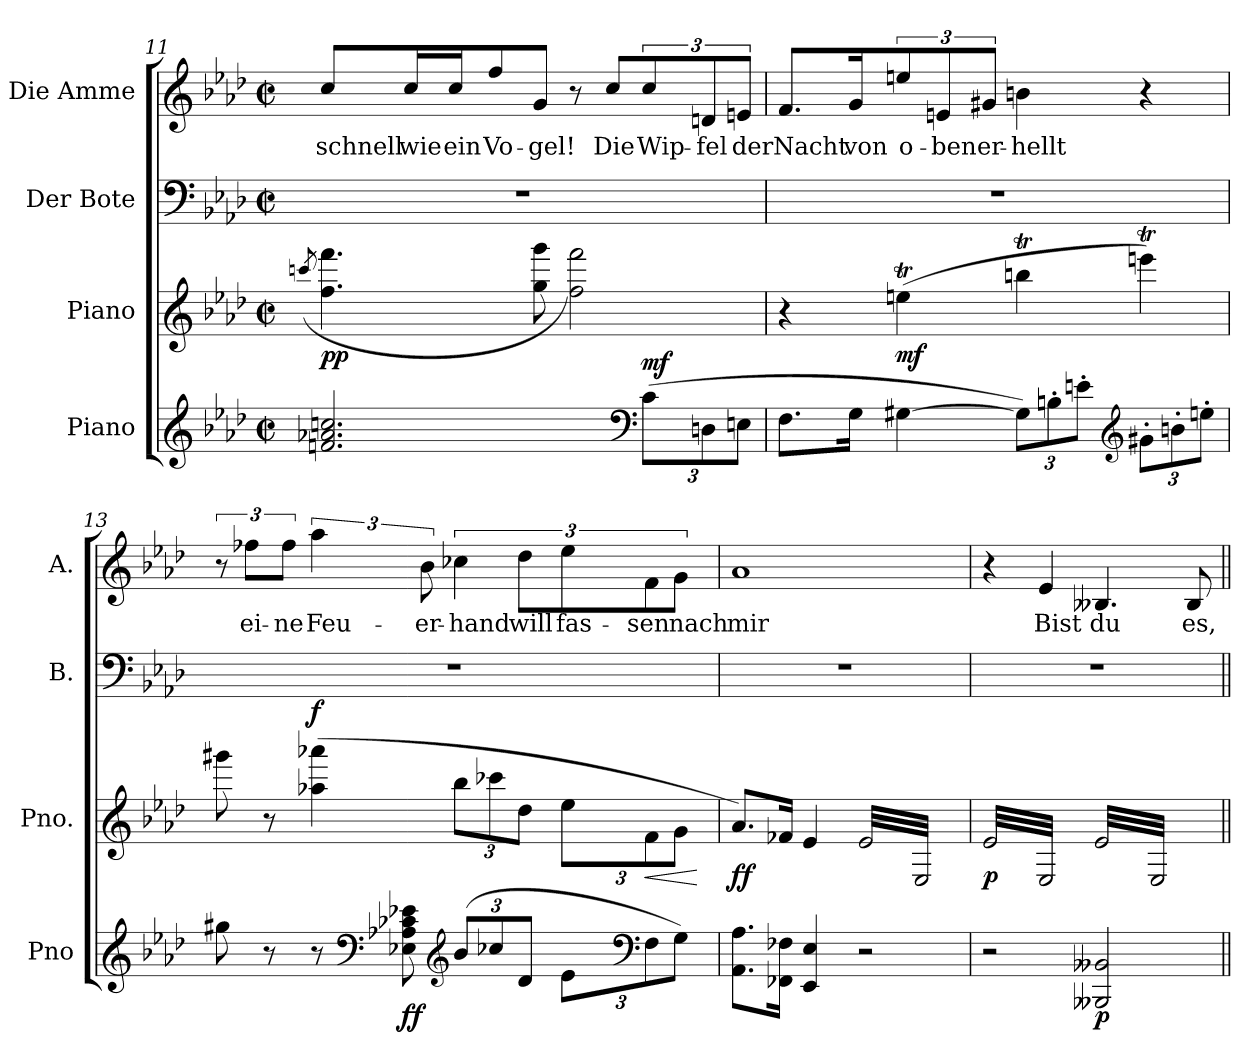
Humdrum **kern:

**kern	**dynam	**kern	**dynam	**kern	**kern	**text
*part4	*part4	*part3	*part3	*part2	*part1	*part1
*staff4	*staff4	*staff3	*staff3	*staff2	*staff1	*staff1
*I"Piano	*	*I"Piano	*	*I"Der Bote	*I"Die Amme	*
*I'Pno	*	*I'Pno.	*	*I'B.	*I'A.	*
*clefG2	*	*clefG2	*	*clefF4	*clefG2	*
*k[b-e-a-d-]	*	*k[b-e-a-d-]	*	*k[b-e-a-d-]	*k[b-e-a-d-]	*
*M2/2	*	*M2/2	*	*M2/2	*M2/2	*
*met(c|)	*	*met(c|)	*	*met(c|)	*met(c|)	*
=11	=11	=11	=11	=11	=11	=11
.	.	(>8qcccn/	.	.	.	.
!	!	!	!LO:DY:b	!	!	!LO:LY:b
2.fn/ 2.a-X/ 2.ccn/	.	4.ff\ 4.fff\	pp	1r	8cc/L	schnell
!	!	!	!	!	!	!LO:LY:b
.	.	.	.	.	16cc/L	wie
!	!	!	!	!	!	!LO:LY:b
.	.	.	.	.	16cc/J	ein
!	!	!	!	!	!	!LO:LY:b
.	.	.	.	.	8ff/	Vo-
!	!	!	!	!	!	!LO:LY:b
.	.	8gg\ 8ggg\	.	.	8g/J	-gel!
.	.	2ff\ 2fff\)	.	.	8r	.
!	!	!	!	!	!	!LO:LY:b
.	.	.	.	.	8cc/L	Die
*clefF4	*	*	*	*	*	*
*Xbrackettup	*	*	*	*	*	*
!	!LO:DY:a	!	!	!	!	!LO:LY:b
(>12c\L	mf	.	.	.	12cc/	Wip-
!	!	!	!	!	!	!LO:LY:b
12Dn\	.	.	.	.	12dn/	-fel
!	!	!	!	!	!	!LO:LY:b
12En\J	.	.	.	.	12en/J	der
!!LO:LB:g=z
=12	=12	=12	=12	=12	=12	=12
!	!	!	!	!	!	!LO:LY:b
8.F\L	.	4r	.	1r	8.f/L	Nacht
!	!	!	!	!	!	!LO:LY:b
16G\Jk	.	.	.	.	16g/K	von
!	!	!	!LO:DY:b	!	!	!LO:LY:b
[4G#X\	.	(>4eent\	mf	.	12een/	o-
!	!	!	!	!	!	!LO:LY:b
.	.	.	.	.	12en/	-ben
!	!	!	!	!	!	!LO:LY:b
.	.	.	.	.	12g#X/J	er-
!	!	!	!	!	!	!LO:LY:b
12G#\L])	.	4bbnt\	.	.	4bn\	-hellt
12Bn'\	.	.	.	.	.	.
12en'\J	.	.	.	.	.	.
*clefG2	*	*	*	*	*	*
12g#X'\L	.	4eeent\)	.	.	4r	.
12bn'\	.	.	.	.	.	.
12een'\J	.	.	.	.	.	.
=13	=13	=13	=13	=13	=13	=13
8gg#X\	.	8ggg#X\	.	1r	12r	.
!	!	!	!	!	!	!LO:LY:b
.	.	.	.	.	12ff-X\L	ei-
8r	.	8r	.	.	.	.
!	!	!	!	!	!	!LO:LY:b
.	.	.	.	.	12ff-\J	-ne
!	!	!	!LO:DY:a	!	!	!LO:LY:b
8r	.	(>4aa-X\ 4aaa-X\	f	.	6aa-\	Feu-
*clefF4	*	*	*	*	*	*
!	!LO:DY:b	!	!	!	!	!
8E-X\ 8A-X\ 8c-X\ 8e-X\	ff	.	.	.	.	.
!	!	!	!	!	!	!LO:LY:b
.	.	.	.	.	12b-\	-er-
*clefG2	*	*	*	*	*	*
*	*	*Xbrackettup	*	*	*	*
!	!	!	!	!	!	!LO:LY:b
(<12b-/L	.	12bb-\L	.	.	6cc-X\	-hand
12cc-X/	.	12ccc-X\	.	.	.	.
!	!	!	!	!	!	!LO:LY:b
12d-/J	.	12dd-\J	.	.	12dd-\L	will
!	!	!	!	!	!	!LO:LY:b
12e-\L	.	12ee-\L	.	.	12ee-\	fas-
*clefF4	*	*	*	*	*	*
!	!	!	!LO:HP:b	!	!	!LO:LY:b
12F\	.	12f\	<	.	12f\	-sen
!	!	!	!	!	!	!LO:LY:b
12G\J)	.	12g\J	.	.	12g\J	nach
.	.	.	[	.	.	.
=14	=14	=14	=14	=14	=14	=14
!	!	!	!LO:DY:b	!	!	!LO:LY:b
8.AA-\ 8.A-\L	.	8.a-/L)	ff	1r	1a-	mir
16FF-X\ 16F-X\Jk	.	16f-X/Jk	.	.	.	.
4EE-/ 4E-/	.	4e-/	.	.	.	.
*	*	*brackettup	*	*	*	*
!	!	!LO:TX:b:i:t=dim.	!	!	!	!
*	*	*tremolo	*	*	*	*
2r	.	32e-/LLL	.	.	.	.
.	.	32E-/	.	.	.	.
.	.	32e-/	.	.	.	.
.	.	32E-/	.	.	.	.
.	.	32e-/	.	.	.	.
.	.	32E-/	.	.	.	.
.	.	32e-/	.	.	.	.
.	.	32E-/	.	.	.	.
.	.	32e-/	.	.	.	.
.	.	32E-/	.	.	.	.
.	.	32e-/	.	.	.	.
.	.	32E-/	.	.	.	.
.	.	32e-/	.	.	.	.
.	.	32E-/	.	.	.	.
.	.	32e-/	.	.	.	.
.	.	32E-/JJJ	.	.	.	.
!!LO:LB:g=z
=15	=15	=15	=15	=15	=15	=15
!	!	!	!LO:DY:b	!	!	!
2r	.	32e-/LLL	p	1r	4r	.
.	.	32E-/	.	.	.	.
.	.	32e-/	.	.	.	.
.	.	32E-/	.	.	.	.
.	.	32e-/	.	.	.	.
.	.	32E-/	.	.	.	.
.	.	32e-/	.	.	.	.
.	.	32E-/	.	.	.	.
!	!	!	!	!	!	!LO:LY:b
.	.	32e-/	.	.	4e-/	Bist
.	.	32E-/	.	.	.	.
.	.	32e-/	.	.	.	.
.	.	32E-/	.	.	.	.
.	.	32e-/	.	.	.	.
.	.	32E-/	.	.	.	.
.	.	32e-/	.	.	.	.
.	.	32E-/JJJ	.	.	.	.
!	!LO:DY:b	!	!	!	!	!LO:LY:b
2BBB--X/ 2BB--X/	p	32e-/LLL	.	.	4.B--X/	du
.	.	32E-/	.	.	.	.
.	.	32e-/	.	.	.	.
.	.	32E-/	.	.	.	.
.	.	32e-/	.	.	.	.
.	.	32E-/	.	.	.	.
.	.	32e-/	.	.	.	.
.	.	32E-/	.	.	.	.
.	.	32e-/	.	.	.	.
.	.	32E-/	.	.	.	.
.	.	32e-/	.	.	.	.
.	.	32E-/	.	.	.	.
!	!	!	!	!	!	!LO:LY:b
.	.	32e-/	.	.	8B--/	es,
.	.	32E-/	.	.	.	.
.	.	32e-/	.	.	.	.
.	.	32E-/JJJ	.	.	.	.
*	*	*Xtremolo	*	*	*	*
.	.	.	.	.	.	.
.	.	.	.	.	.	.
.	.	.	.	.	.	.
.	.	.	.	.	.	.
.	.	.	.	.	.	.
.	.	.	.	.	.	.
.	.	.	.	.	.	.
.	.	.	.	.	.	.
=||	=||	=||	=||	=||	=||	=||
*-	*-	*-	*-	*-	*-	*-
